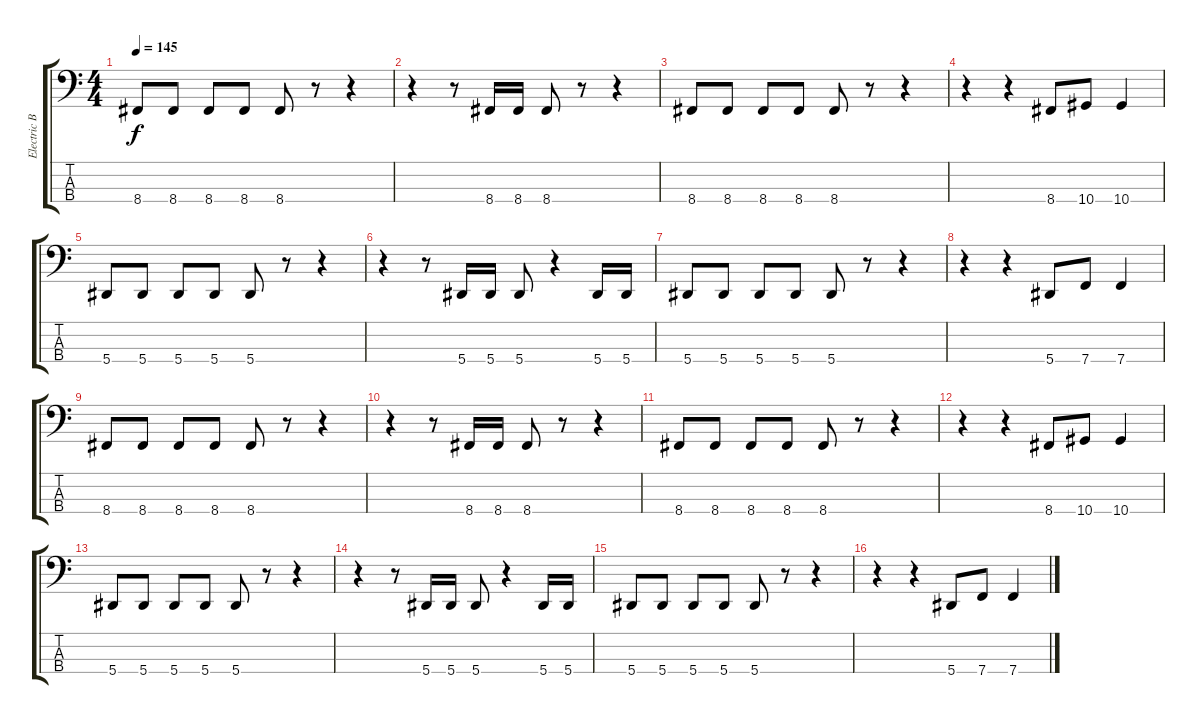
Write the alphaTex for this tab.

\track ("Electric Bass" "Electric B") {instrument electricbassfinger}
\staff {score tabs}
\tuning (Eb2 Bb1 F1 Bb0) {hide}
\ts (4 4)
\tempo 145
\clef f4
\ks c
8.4.8{dy f} 8.4.8 8.4.8 8.4.8 8.4.8 r.8 r.4 |
r.4 r.8 8.4.16 8.4.16 8.4.8 r.8 r.4 |
8.4.8 8.4.8 8.4.8 8.4.8 8.4.8 r.8 r.4 |
r.4 r.4 8.4.8 10.4.8 10.4.4 |
5.4.8 5.4.8 5.4.8 5.4.8 5.4.8 r.8 r.4 |
r.4 r.8 5.4.16 5.4.16 5.4.8 r.4 5.4.16 5.4.16 |
5.4.8 5.4.8 5.4.8 5.4.8 5.4.8 r.8 r.4 |
r.4 r.4 5.4.8 7.4.8 7.4.4 |
8.4.8 8.4.8 8.4.8 8.4.8 8.4.8 r.8 r.4 |
r.4 r.8 8.4.16 8.4.16 8.4.8 r.8 r.4 |
8.4.8 8.4.8 8.4.8 8.4.8 8.4.8 r.8 r.4 |
r.4 r.4 8.4.8 10.4.8 10.4.4 |
5.4.8 5.4.8 5.4.8 5.4.8 5.4.8 r.8 r.4 |
r.4 r.8 5.4.16 5.4.16 5.4.8 r.4 5.4.16 5.4.16 |
5.4.8 5.4.8 5.4.8 5.4.8 5.4.8 r.8 r.4 |
r.4 r.4 5.4.8 7.4.8 7.4.4
